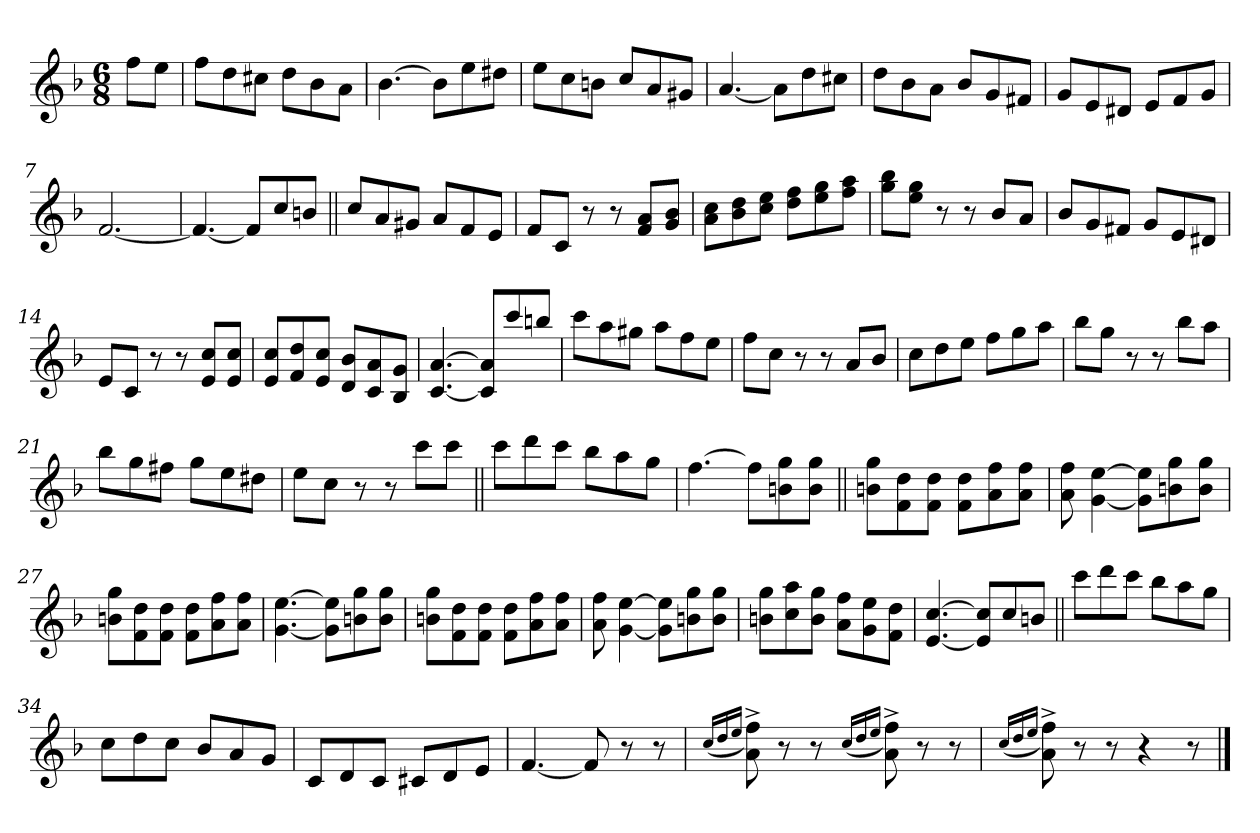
**kern
*part1
*staff1
*clefG2
*k[b-]
*F:
*M6/8
=
8ff\L
8ee\J
=1
8ff\L
8dd\
8cc#X\J
8dd\L
8b-\
8a\J
=2
[4.b-\
8b-\L]
8ee\
8dd#X\J
=3
8ee\L
8cc\
8bn\J
8cc/L
8a/
8g#X/J
!!LO:LB:g=z
=4
[4.a/
8a\L]
8dd\
8cc#X\J
=5
8dd\L
8b-\
8a\J
8b-/L
8g/
8f#X/J
=6
8g/L
8e/
8d#X/J
8e/L
8f/
8g/J
=7
[2.f/
=8
4.f/_
8f/L]
8cc/
8bn/J
!!LO:LB:g=z
=9||
8cc/L
8a/
8g#X/J
8a/L
8f/
8e/J
=10
8f/L
8c/J
8r
8r
8f/ 8a/L
8g/ 8b-/J
=11
8a\ 8cc\L
8b-\ 8dd\
8cc\ 8ee\J
8dd\ 8ff\L
8ee\ 8gg\
8ff\ 8aa\J
=12
8gg\ 8bb-\L
8ee\ 8gg\J
8r
8r
8b-/L
8a/J
=13
8b-/L
8g/
8f#X/J
8g/L
8e/
8d#X/J
!!LO:LB:g=z
=14
8e/L
8c/J
8r
8r
8e/ 8cc/L
8e/ 8cc/J
=15
8e/ 8cc/L
8f/ 8dd/
8e/ 8cc/J
8d/ 8b-/L
8c/ 8a/
8B-/ 8g/J
=16
[4.c/ [4.a/
8c/] 8a/]L
8ccc/
8bbn/J
=17
8ccc\L
8aa\
8gg#X\J
8aa\L
8ff\
8ee\J
=18
8ff\L
8cc\J
8r
8r
8a/L
8b-/J
!!LO:LB:g=z
=19
8cc\L
8dd\
8ee\J
8ff\L
8gg\
8aa\J
=20
8bb-\L
8gg\J
8r
8r
8bb-\L
8aa\J
=21
8bb-\L
8gg\
8ff#X\J
8gg\L
8ee\
8dd#X\J
=22
8ee\L
8cc\J
8r
8r
8ccc\L
8ccc\J
!!LO:LB:g=z
=23||
8ccc\L
8ddd\
8ccc\J
8bb-\L
8aa\
8gg\J
=24
[4.ff\
8ff\L]
8bn\ 8gg\
8b\ 8gg\J
=25||
8bn\ 8gg\L
8f\ 8dd\
8f\ 8dd\J
8f\ 8dd\L
8a\ 8ff\
8a\ 8ff\J
=26
8a\ 8ff\
[4g\ [4ee\
8g\] 8ee\]L
8bn\ 8gg\
8b\ 8gg\J
=27
8bn\ 8gg\L
8f\ 8dd\
8f\ 8dd\J
8f\ 8dd\L
8a\ 8ff\
8a\ 8ff\J
!!LO:LB:g=z
=28
[4.g\ [4.ee\
8g\] 8ee\]L
8bn\ 8gg\
8b\ 8gg\J
=29
8bn\ 8gg\L
8f\ 8dd\
8f\ 8dd\J
8f\ 8dd\L
8a\ 8ff\
8a\ 8ff\J
=30
8a\ 8ff\
[4g\ [4ee\
8g\] 8ee\]L
8bn\ 8gg\
8b\ 8gg\J
=31
8bn\ 8gg\L
8cc\ 8aa\
8b\ 8gg\J
8a\ 8ff\L
8g\ 8ee\
8f\ 8dd\J
=32
[4.e/ [4.cc/
8e/] 8cc/]L
8cc/
8bn/J
!!LO:LB:g=z
=33||
8ccc\L
8ddd\
8ccc\J
8bb-\L
8aa\
8gg\J
=34
8cc\L
8dd\
8cc\J
8b-/L
8a/
8g/J
=35
8c/L
8d/
8c/J
8c#X/L
8d/
8e/J
=36
[4.f/
8f/]
8r
8r
=37
(<16qcc/LL
16qdd/
16qee/JJ
8a\^> 8ff\^>)
8r
8r
(<16qcc/LL
16qdd/
16qee/JJ
8a\^> 8ff\^>)
8r
8r
=38
(<16qcc/LL
16qdd/
16qee/JJ
8a\^> 8ff\^>)
8r
8r
4r
8r
==
*-
